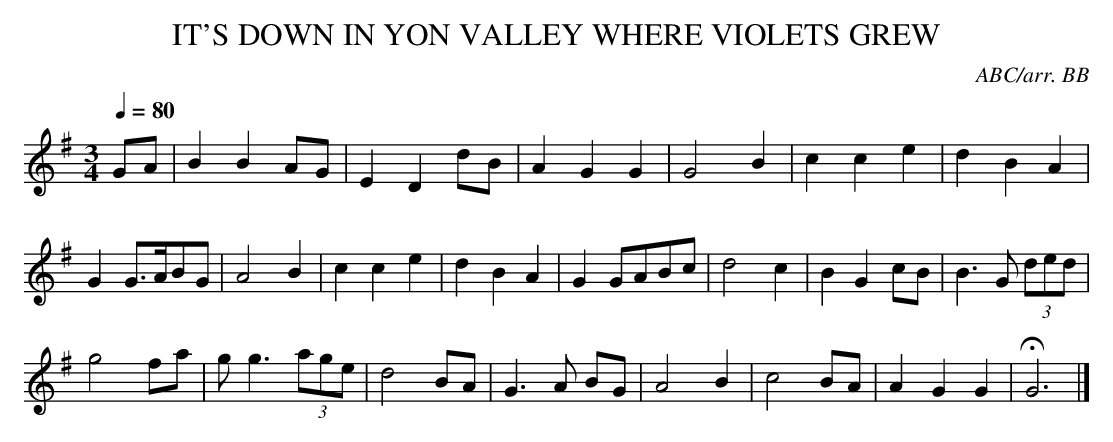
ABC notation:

X:1
T:IT'S DOWN IN YON VALLEY WHERE VIOLETS GREW
Y:"gracefully"
C:ABC/arr. BB
Q:1/4=80
L:1/8
M:3/4
K:G
GA|B2B2 AG|E2D2 dB|A2G2G2|G4 B2|c2c2e2|d2B2A2|
G2 G>ABG|A4 B2|c2c2e2|d2B2A2|G2 GABc|d4 c2|B2G2 cB|B3G (3ded|
g4 fa|gg3 (3age|d4 BA|G3A BG|A4B2|c4 BA|A2G2G2|HG6|]
